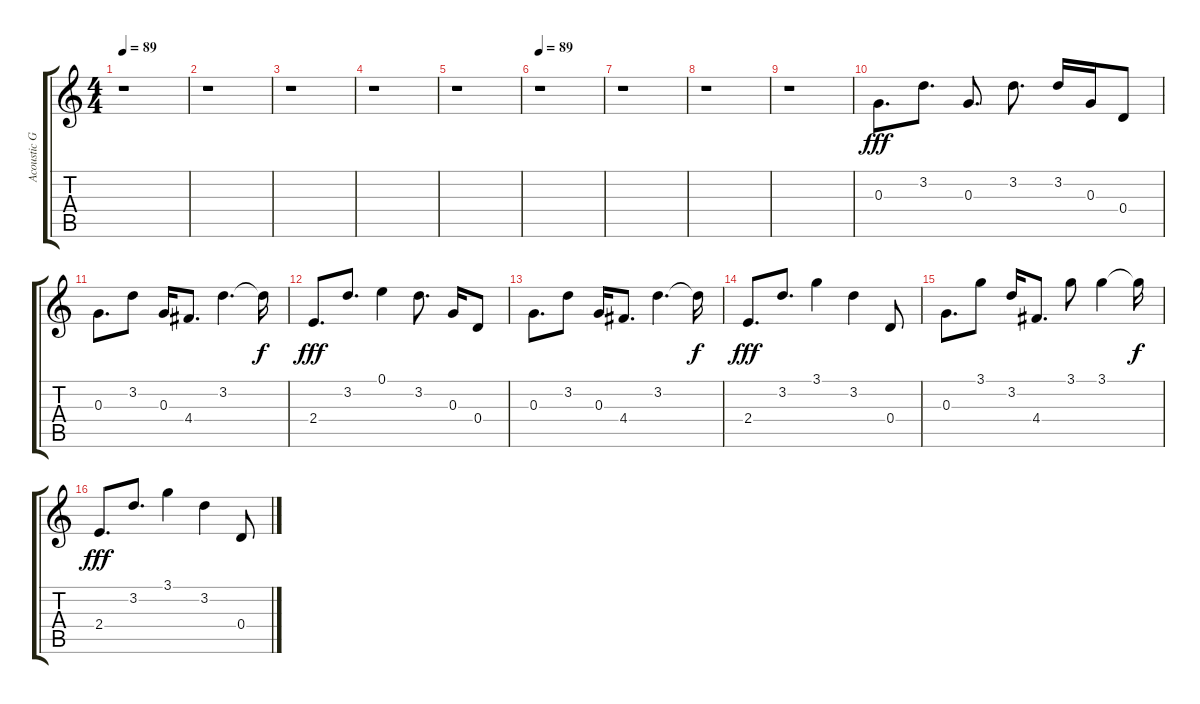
\track ("Acoustic Guitar" "Acoustic G") {instrument acousticguitarnylon}
\staff {score tabs}
\tuning (E4 B3 G3 D3 A2 E2) {hide}
\ts (4 4)
\tempo 89
\clef g2
\ks c
r.1{dy fff} |
r.1 |
r.1 |
r.1 |
r.1 |
\tempo 89
r.1 |
r.1 |
r.1 |
r.1 |
0.3.8{d} 3.2.8{d} 0.3.8{d} 3.2.8{d} 3.2.16 0.3.16 0.4.8 |
0.3.8{d} 3.2.8 0.3.16 4.4.8{d} 3.2.4{d} 3.2{t}.16{dy f} |
2.4.8{d dy fff} 3.2.8{d} 0.1.4 3.2.8{d} 0.3.16 0.4.8 |
0.3.8{d} 3.2.8 0.3.16 4.4.8{d} 3.2.4{d} 3.2{t}.16{dy f} |
2.4.8{d dy fff} 3.2.8{d} 3.1.4 3.2.4 0.4.8 |
0.3.8{d} 3.1.8 3.2.16 4.4.8{d} 3.1.8 3.1.4 3.1{t}.16{dy f} |
2.4.8{d dy fff} 3.2.8{d} 3.1.4 3.2.4 0.4.8
